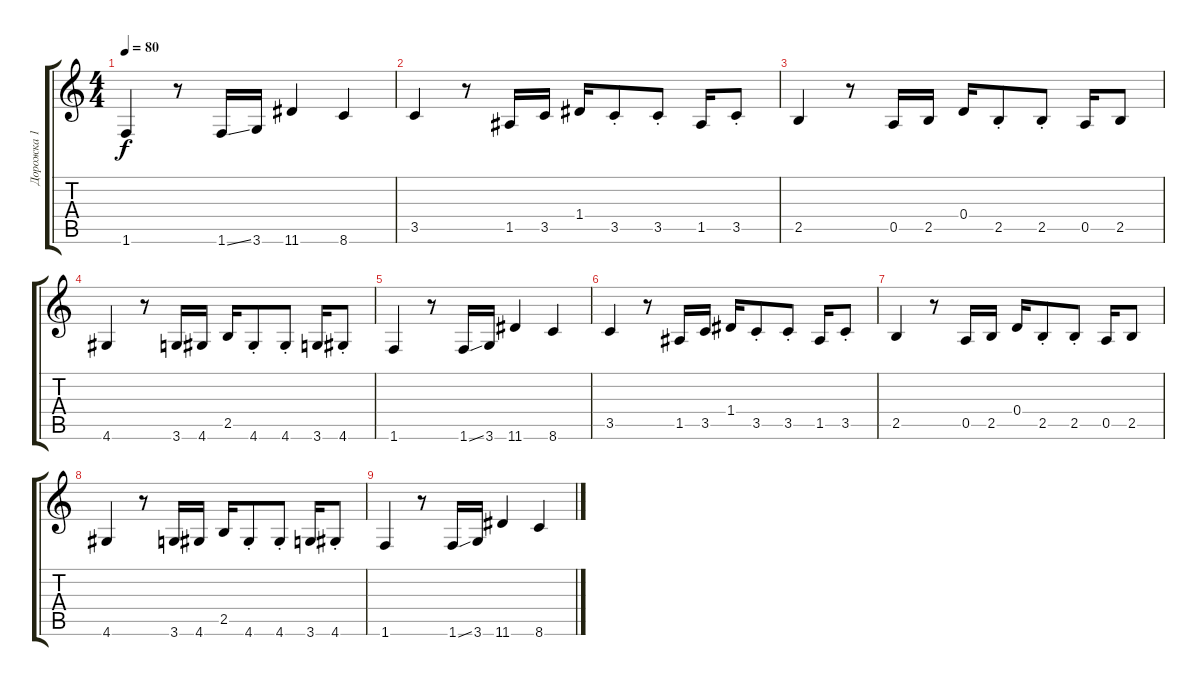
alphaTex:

\track ("Дорожка 1" "Дорожка 1") {instrument distortionguitar}
\staff {score tabs}
\tuning (E4 B3 G3 D3 A2 E2) {hide}
\ts (4 4)
\tempo 80
\clef g2
\ks c
1.6.4{dy f} r.8 1.6{ss}.16 3.6.16 11.6.4 8.6.4 |
3.5.4 r.8 1.5.16 3.5.16 1.4.16 3.5{st}.8 3.5{st}.8 1.5.16 3.5{st}.8 |
2.5.4 r.8 0.5.16 2.5.16 0.4.16 2.5{st}.8 2.5{st}.8 0.5.16 2.5.8 |
4.6.4 r.8 3.6.16 4.6.16 2.5.16 4.6{st}.8 4.6{st}.8 3.6.16 4.6{st}.8 |
1.6.4 r.8 1.6{ss}.16 3.6.16 11.6.4 8.6.4 |
3.5.4 r.8 1.5.16 3.5.16 1.4.16 3.5{st}.8 3.5{st}.8 1.5.16 3.5{st}.8 |
2.5.4 r.8 0.5.16 2.5.16 0.4.16 2.5{st}.8 2.5{st}.8 0.5.16 2.5.8 |
4.6.4 r.8 3.6.16 4.6.16 2.5.16 4.6{st}.8 4.6{st}.8 3.6.16 4.6{st}.8 |
1.6.4 r.8 1.6{ss}.16 3.6.16 11.6.4 8.6.4
